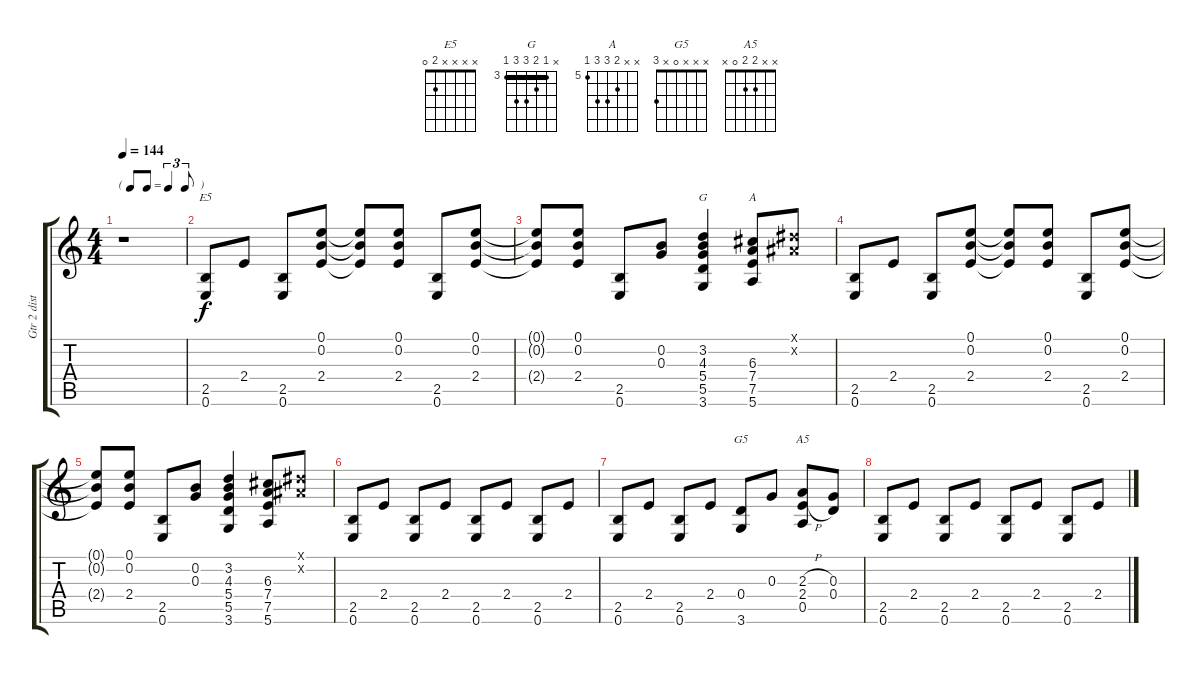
\track ("Gtr 2 distorsion" "Gtr 2 dist") {instrument distortionguitar}
\staff {score tabs}
\tuning (E4 B3 G3 D3 A2 E2) {hide}
\chord ("E5" x x x x 2 0)
\chord ("G" x 3 4 5 5 3) {firstfret 3 barre 3}
\chord ("A" x x 6 7 7 5) {firstfret 5}
\chord ("G5" x x x 0 x 3)
\chord ("A5" x x 2 2 0 x)
\ts (4 4)
\tf triplet8th
\tempo 144
\clef g2
\ks c
r.1{dy f} |
(2.5 0.6).8{ch "E5"} 2.4.8 (2.5 0.6).8 (0.1 0.2 2.4).8 (0.1{t} 0.2{t} 2.4{t}).8 (0.1 0.2 2.4).8 (2.5 0.6).8 (0.1 0.2 2.4).8 |
(0.1{t} 0.2{t} 2.4{t}).8 (0.1 0.2 2.4).8 (2.5 0.6).8 (0.2 0.3).8 (3.2 4.3 5.4 5.5 3.6).4{ch "G"} (6.3 7.4 7.5 5.6).8{ch "A"} (-1.1{x} -1.2{x}).8 |
(2.5 0.6).8 2.4.8 (2.5 0.6).8 (0.1 0.2 2.4).8 (0.1{t} 0.2{t} 2.4{t}).8 (0.1 0.2 2.4).8 (2.5 0.6).8 (0.1 0.2 2.4).8 |
(0.1{t} 0.2{t} 2.4{t}).8 (0.1 0.2 2.4).8 (2.5 0.6).8 (0.2 0.3).8 (3.2 4.3 5.4 5.5 3.6).4 (6.3 7.4 7.5 5.6).8 (-1.1{x} -1.2{x}).8 |
(2.5 0.6).8 2.4.8 (2.5 0.6).8 2.4.8 (2.5 0.6).8 2.4.8 (2.5 0.6).8 2.4.8 |
(2.5 0.6).8 2.4.8 (2.5 0.6).8 2.4.8 (0.4 3.6).8{ch "G5"} 0.3.8 (2.3{h} 2.4{h} 0.5).8{ch "A5"} (0.3 0.4).8 |
(2.5 0.6).8 2.4.8 (2.5 0.6).8 2.4.8 (2.5 0.6).8 2.4.8 (2.5 0.6).8 2.4.8
